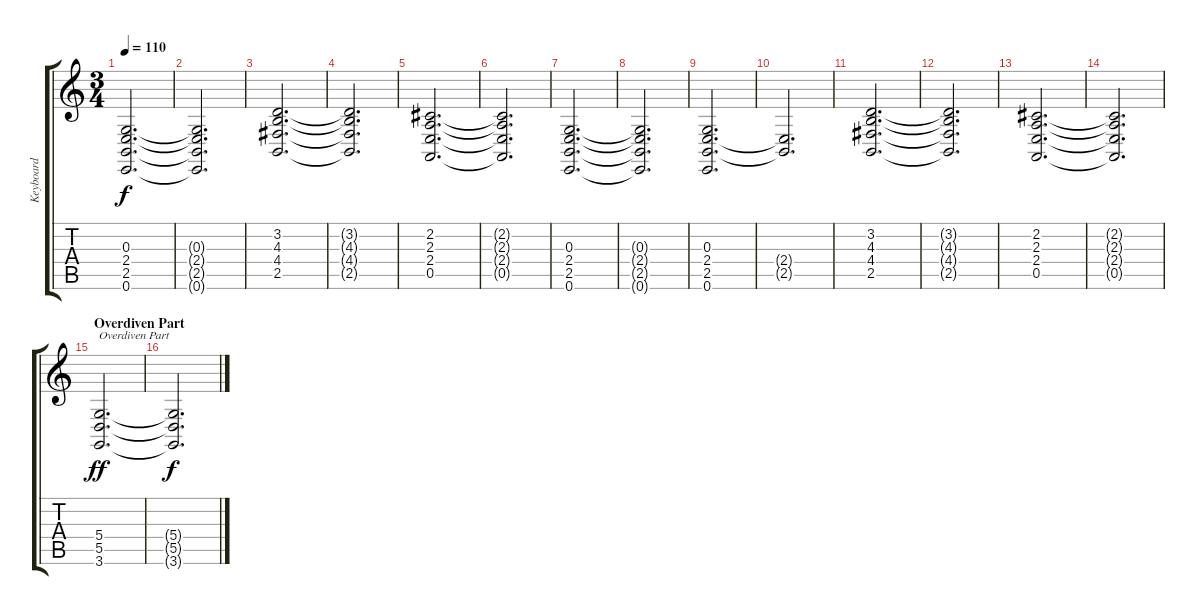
\track ("Keyboard" "Keyboard") {instrument synthstrings1}
\staff {score tabs}
\tuning (E4 B3 G3 D3 A2 E2) {hide}
\ts (3 4)
\tempo 110
\clef g2
\ks c
(0.3 2.4 2.5 0.6).2{d dy f} |
(0.3{t} 2.4{t} 2.5{t} 0.6{t}).2{d} |
(3.2 4.3 4.4 2.5).2{d} |
(3.2{t} 4.3{t} 4.4{t} 2.5{t}).2{d} |
(2.2 2.3 2.4 0.5).2{d} |
(2.2{t} 2.3{t} 2.4{t} 0.5{t}).2{d} |
(0.3 2.4 2.5 0.6).2{d} |
(0.3{t} 2.4{t} 2.5{t} 0.6{t}).2{d} |
(0.3 2.4 2.5 0.6).2{d} |
(2.4{t} 2.5{t}).2{d} |
(3.2 4.3 4.4 2.5).2{d} |
(3.2{t} 4.3{t} 4.4{t} 2.5{t}).2{d} |
(2.2 2.3 2.4 0.5).2{d} |
(2.2{t} 2.3{t} 2.4{t} 0.5{t}).2{d} |
\section ("" "Overdiven Part")
(5.4 5.5 3.6).2{d txt "Overdiven Part" dy ff} |
(5.4{t} 5.5{t} 3.6{t}).2{d dy f}
